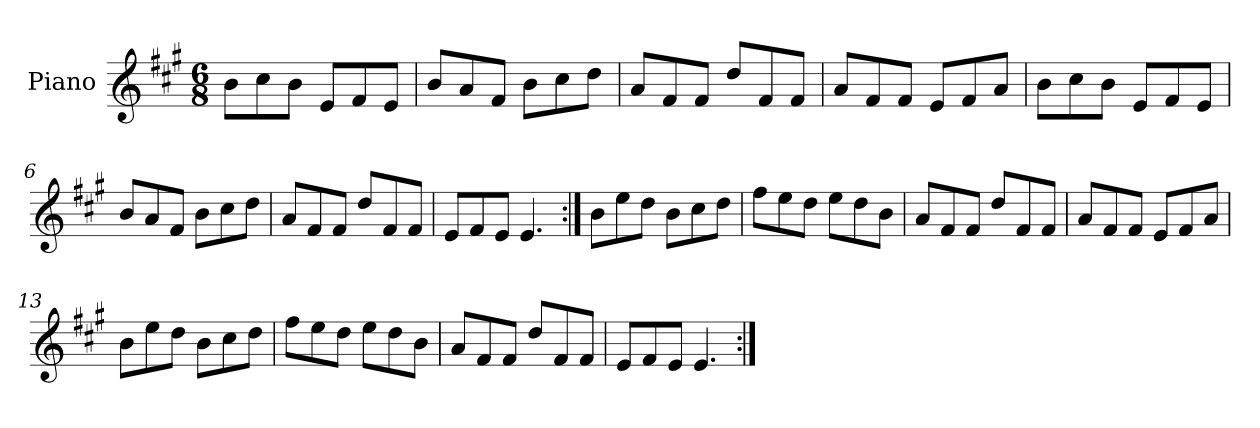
**kern
*part1
*staff1
*I"Piano
*I'Pno
*clefG2
*k[f#c#g#]
*E:mix
*M6/8
=1
8b\L
8cc#\
8b\J
8e/L
8f#/
8e/J
=2
8b/L
8a/
8f#/J
8b\L
8cc#\
8dd\J
=3
8a/L
8f#/
8f#/J
8dd/L
8f#/
8f#/J
=4
8a/L
8f#/
8f#/J
8e/L
8f#/
8a/J
=5
8b\L
8cc#\
8b\J
8e/L
8f#/
8e/J
=6
8b/L
8a/
8f#/J
8b\L
8cc#\
8dd\J
=7
8a/L
8f#/
8f#/J
8dd/L
8f#/
8f#/J
=8
8e/L
8f#/
8e/J
4.e/
=9:|!
8b\L
8ee\
8dd\J
8b\L
8cc#\
8dd\J
=10
8ff#\L
8ee\
8dd\J
8ee\L
8dd\
8b\J
=11
8a/L
8f#/
8f#/J
8dd/L
8f#/
8f#/J
=12
8a/L
8f#/
8f#/J
8e/L
8f#/
8a/J
=13
8b\L
8ee\
8dd\J
8b\L
8cc#\
8dd\J
=14
8ff#\L
8ee\
8dd\J
8ee\L
8dd\
8b\J
=15
8a/L
8f#/
8f#/J
8dd/L
8f#/
8f#/J
=16
8e/L
8f#/
8e/J
4.e/
=:|!
*-
